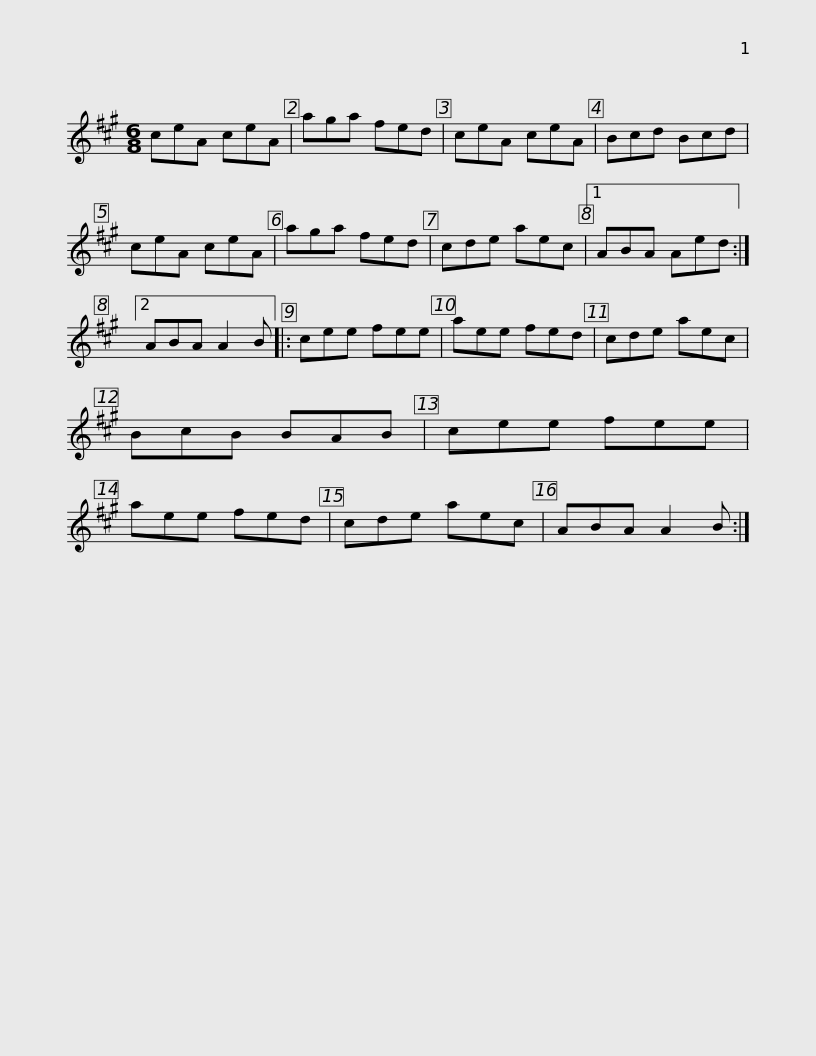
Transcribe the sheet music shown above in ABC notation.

X:1
L:1/8
M:6/8
I:linebreak $
K:A
V:1 treble
V:1
 ceA ceA | aga fed | ceA ceA | Bcd Bcd | ceA ceA | %5
 aga fed | cde aec |1$ ABA Aed :|2 ABA A2 B |: cee fee | %10
 aee fed | cde aec | BcB BAB | cee fee |$ aee fed | %15
 cde aec | ABA A2 B :| %17
